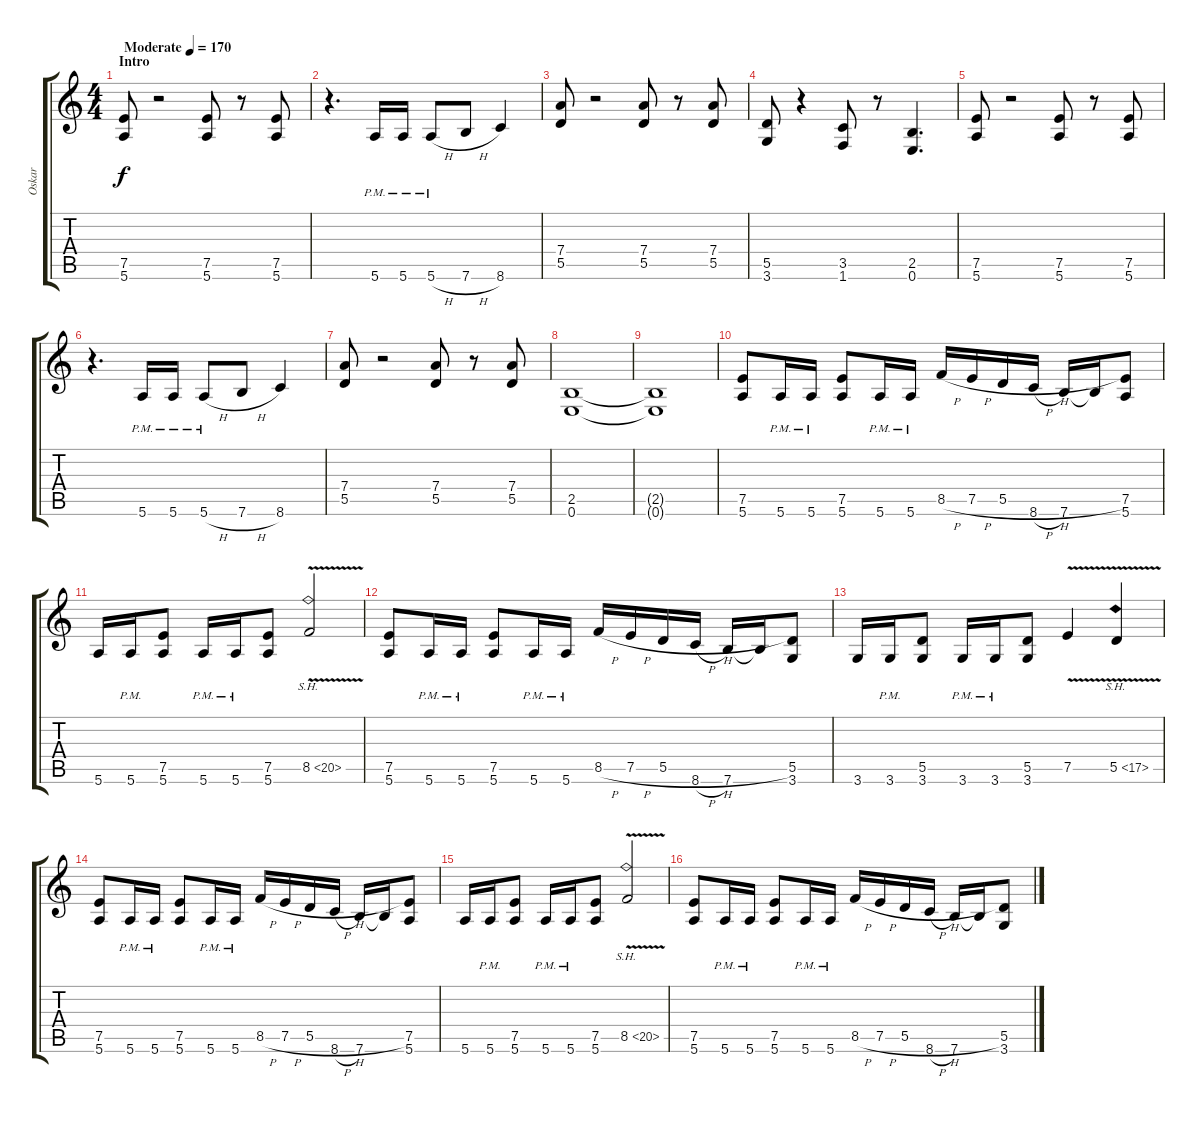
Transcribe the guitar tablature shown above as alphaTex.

\track ("Oskar" "Oskar") {instrument distortionguitar}
\staff {score tabs}
\tuning (E4 B3 G3 D3 A2 E2) {hide}
\ts (4 4)
\section ("" "Intro")
\tempo (170 "Moderate")
\clef g2
\ks c
(7.5 5.6).8{dy f instrument distortionguitar} r.2 (7.5 5.6).8 r.8 (7.5 5.6).8 |
r.4{d} 5.6{pm}.16 5.6{pm}.16 5.6{h pm}.8 7.6{h}.8 8.6.4 |
(7.4 5.5).8 r.2 (7.4 5.5).8 r.8 (7.4 5.5).8 |
(5.5 3.6).8 r.4 (3.5 1.6).8 r.8 (2.5 0.6).4{d} |
(7.5 5.6).8 r.2 (7.5 5.6).8 r.8 (7.5 5.6).8 |
r.4{d} 5.6{pm}.16 5.6{pm}.16 5.6{h pm}.8 7.6{h}.8 8.6.4 |
(7.4 5.5).8 r.2 (7.4 5.5).8 r.8 (7.4 5.5).8 |
(2.5 0.6).1 |
(2.5{t} 0.6{t}).1 |
(7.5 5.6).8 5.6{pm}.16 5.6{pm}.16 (7.5 5.6).8 5.6{pm}.16 5.6{pm}.16 8.5{h}.16 7.5{h}.16 5.5{h}.16 8.6{h}.16 7.6.16 7.6{t}.16 (7.5 5.6).8 |
5.6.16 5.6{pm}.16 (7.5 5.6).8 5.6{pm}.16 5.6{pm}.16 (7.5 5.6).8 8.5{sh 12 v}.2 |
(7.5 5.6).8 5.6{pm}.16 5.6{pm}.16 (7.5 5.6).8 5.6{pm}.16 5.6{pm}.16 8.5{h}.16 7.5{h}.16 5.5{h}.16 8.6{h}.16 7.6.16 7.6{t}.16 (5.5 3.6).8 |
3.6.16 3.6{pm}.16 (5.5 3.6).8 3.6{pm}.16 3.6{pm}.16 (5.5 3.6).8 7.5{v}.4 5.5{sh 12 v}.4 |
(7.5 5.6).8 5.6{pm}.16 5.6{pm}.16 (7.5 5.6).8 5.6{pm}.16 5.6{pm}.16 8.5{h}.16 7.5{h}.16 5.5{h}.16 8.6{h}.16 7.6.16 7.6{t}.16 (7.5 5.6).8 |
5.6.16 5.6{pm}.16 (7.5 5.6).8 5.6{pm}.16 5.6{pm}.16 (7.5 5.6).8 8.5{sh 12 v}.2 |
(7.5 5.6).8 5.6{pm}.16 5.6{pm}.16 (7.5 5.6).8 5.6{pm}.16 5.6{pm}.16 8.5{h}.16 7.5{h}.16 5.5{h}.16 8.6{h}.16 7.6.16 7.6{t}.16 (5.5 3.6).8
